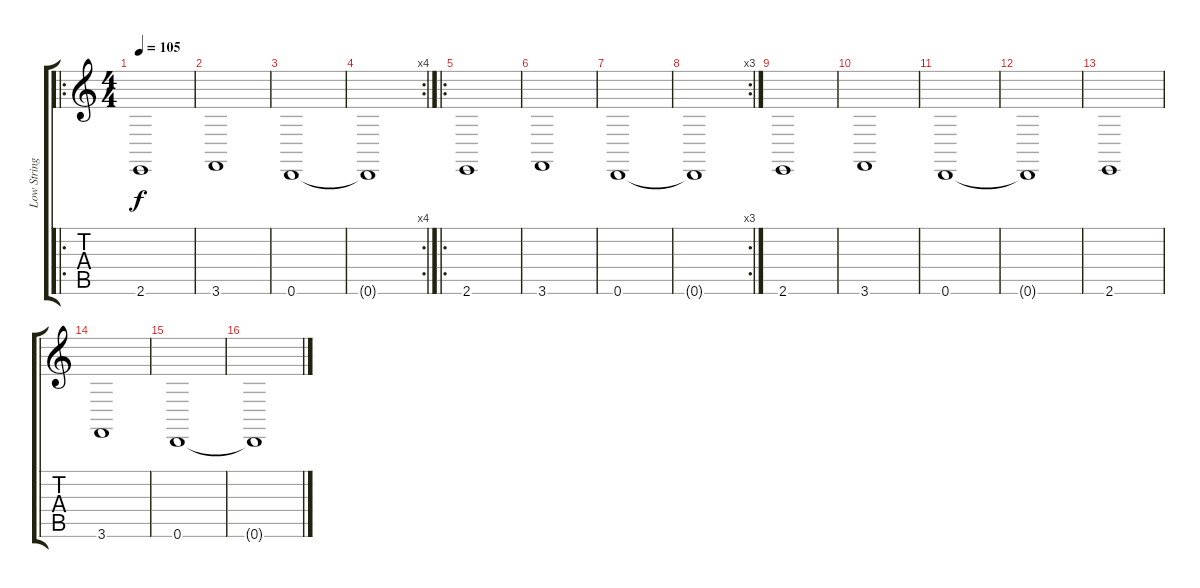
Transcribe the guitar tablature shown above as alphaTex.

\track ("Low String" "Low String") {instrument stringensemble1}
\staff {score tabs}
\tuning (E4 B3 G3 D3 A2 D2) {hide}
\ro
\ts (4 4)
\tempo 105
\tempo 86
\tempo 105
\clef g2
\ks c
2.6.1{dy f instrument stringensemble1} |
3.6.1 |
0.6.1 |
\rc 4
0.6{t}.1 |
\ro
2.6.1 |
3.6.1 |
0.6.1 |
\rc 3
0.6{t}.1 |
2.6.1 |
3.6.1 |
0.6.1 |
0.6{t}.1 |
2.6.1 |
3.6.1 |
0.6.1 |
0.6{t}.1
